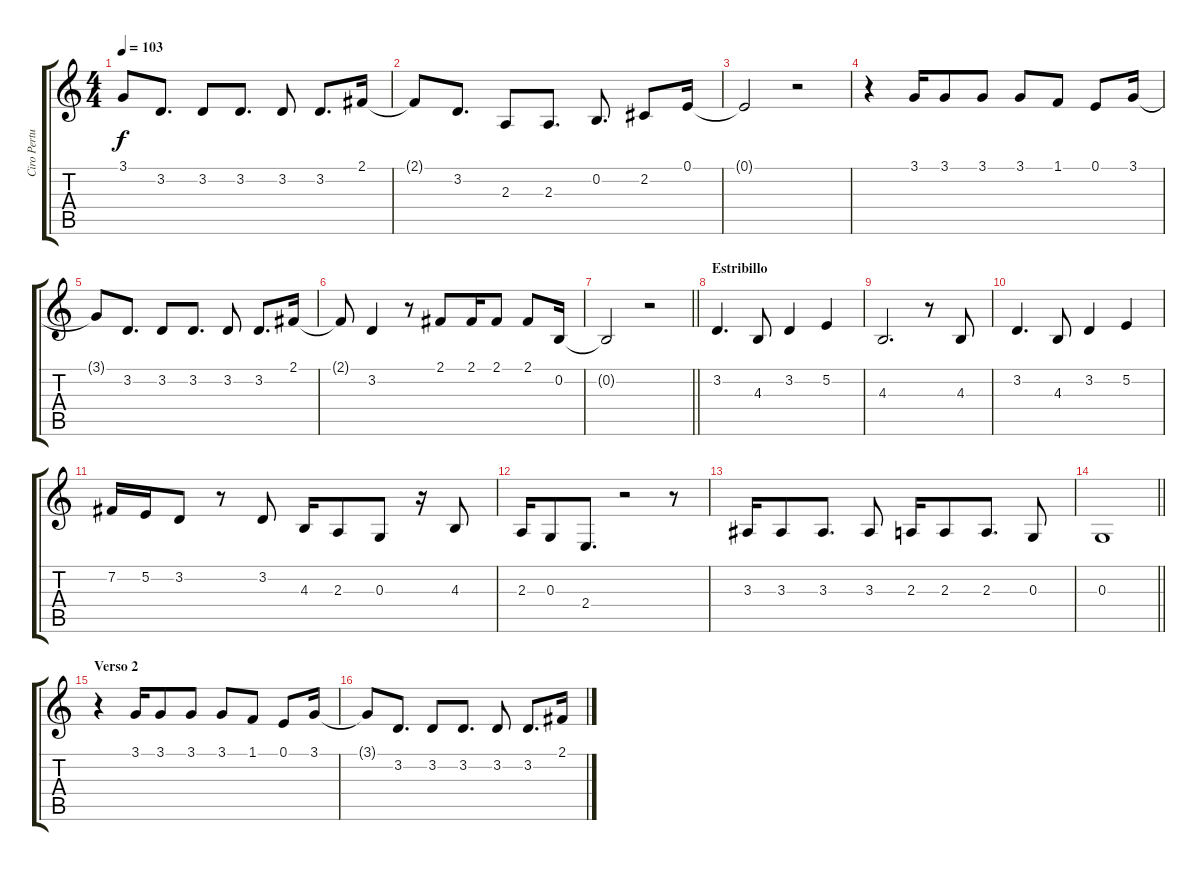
\track ("Ciro Pertusi (Voz)" "Ciro Pertu") {instrument clarinet}
\staff {score tabs}
\tuning (E4 B3 G3 D3 A2 E2) {hide}
\ts (4 4)
\tempo 103
\clef g2
\ks c
3.1{t}.8{dy f} 3.2.8{d} 3.2.8 3.2.8{d} 3.2.8 3.2.8{d} 2.1.16 |
2.1{t}.8 3.2.8{d} 2.3.8 2.3.8{d} 0.2.8{d} 2.2.8 0.1.16 |
0.1{t}.2 r.2 |
r.4 3.1.16 3.1.8 3.1.8 3.1.8 1.1.8 0.1.8 3.1.16 |
3.1{t}.8 3.2.8{d} 3.2.8 3.2.8{d} 3.2.8 3.2.8{d} 2.1.16 |
2.1{t}.8 3.2.4 r.8 2.1.8 2.1.16 2.1.8 2.1.8 0.2.16 |
\barLineRight lightlight
0.2{t}.2 r.2 |
\section ("" "Estribillo")
3.2.4{d} 4.3.8 3.2.4 5.2.4 |
4.3.2{d} r.8 4.3.8 |
3.2.4{d} 4.3.8 3.2.4 5.2.4 |
7.2.16 5.2.16 3.2.8 r.8 3.2.8 4.3.16 2.3.8 0.3.8 r.16 4.3.8 |
2.3.16 0.3.8 2.4.8{d} r.2 r.8 |
3.3.16 3.3.8 3.3.8{d} 3.3.8 2.3.16 2.3.8 2.3.8{d} 0.3.8 |
\barLineRight lightlight
0.3.1 |
\section ("" "Verso 2")
r.4 3.1.16 3.1.8 3.1.8 3.1.8 1.1.8 0.1.8 3.1.16 |
3.1{t}.8 3.2.8{d} 3.2.8 3.2.8{d} 3.2.8 3.2.8{d} 2.1.16
